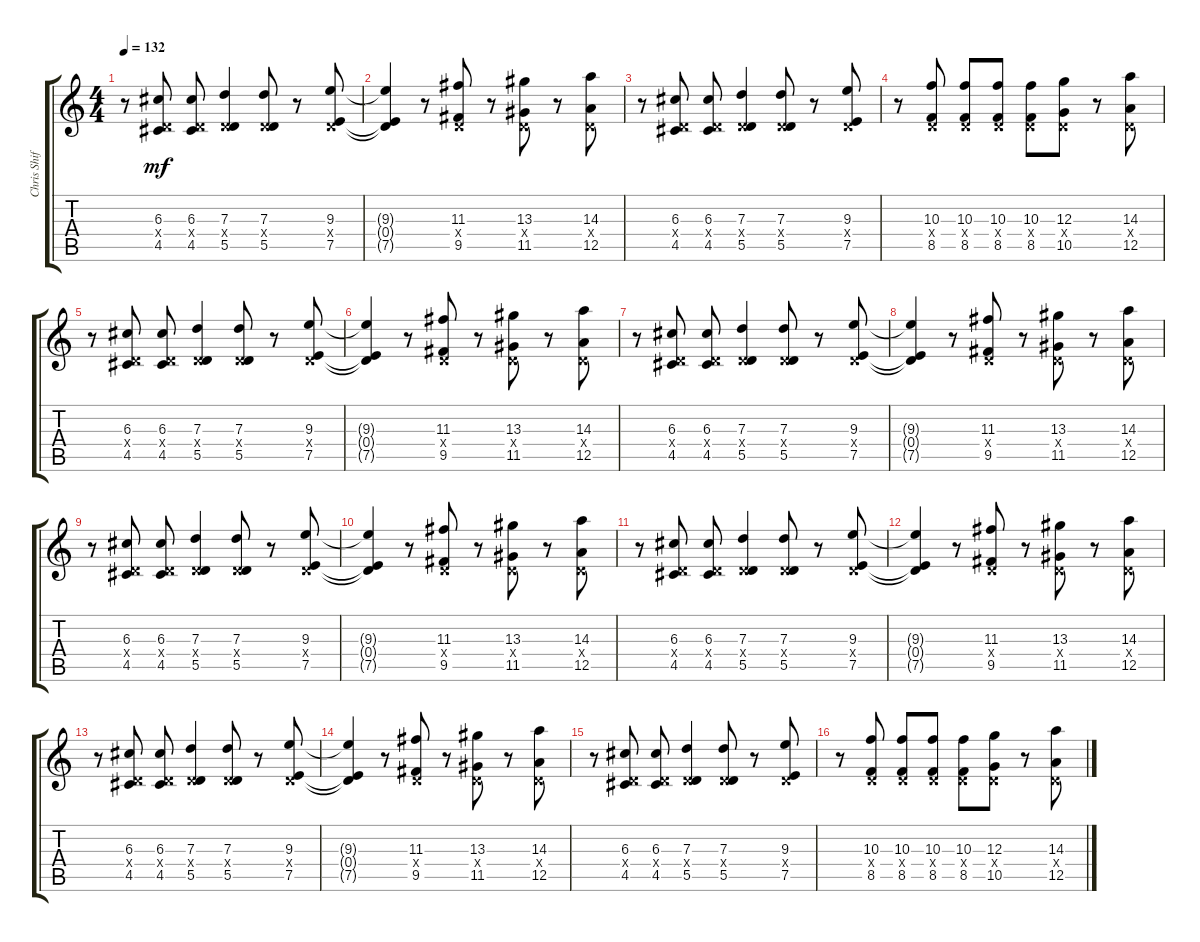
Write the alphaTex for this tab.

\track ("Chris Shiflett (Lead)" "Chris Shif") {instrument distortionguitar}
\staff {score tabs}
\tuning (E4 B3 G3 D3 A2 E2) {hide}
\ts (4 4)
\tempo 132
\clef g2
\ks c
r.8{dy mf} (6.3 0.4{x} 4.5).8 (6.3 0.4{x} 4.5).8 (7.3 0.4{x} 5.5).4 (7.3 0.4{x} 5.5).8 r.8 (9.3 0.4{x} 7.5).8 |
(9.3{t} 0.4{t} 7.5{t}).4 r.8 (11.3 0.4{x} 9.5).8 r.8 (13.3 0.4{x} 11.5).8 r.8 (14.3 0.4{x} 12.5).8 |
r.8 (6.3 0.4{x} 4.5).8 (6.3 0.4{x} 4.5).8 (7.3 0.4{x} 5.5).4 (7.3 0.4{x} 5.5).8 r.8 (9.3 0.4{x} 7.5).8 |
r.8 (10.3 0.4{x} 8.5).8 (10.3 0.4{x} 8.5).8 (10.3 0.4{x} 8.5).8 (10.3 0.4{x} 8.5).8 (12.3 0.4{x} 10.5).8 r.8 (14.3 0.4{x} 12.5).8 |
r.8 (6.3 0.4{x} 4.5).8 (6.3 0.4{x} 4.5).8 (7.3 0.4{x} 5.5).4 (7.3 0.4{x} 5.5).8 r.8 (9.3 0.4{x} 7.5).8 |
(9.3{t} 0.4{t} 7.5{t}).4 r.8 (11.3 0.4{x} 9.5).8 r.8 (13.3 0.4{x} 11.5).8 r.8 (14.3 0.4{x} 12.5).8 |
r.8 (6.3 0.4{x} 4.5).8 (6.3 0.4{x} 4.5).8 (7.3 0.4{x} 5.5).4 (7.3 0.4{x} 5.5).8 r.8 (9.3 0.4{x} 7.5).8 |
(9.3{t} 0.4{t} 7.5{t}).4 r.8 (11.3 0.4{x} 9.5).8 r.8 (13.3 0.4{x} 11.5).8 r.8 (14.3 0.4{x} 12.5).8 |
r.8 (6.3 0.4{x} 4.5).8 (6.3 0.4{x} 4.5).8 (7.3 0.4{x} 5.5).4 (7.3 0.4{x} 5.5).8 r.8 (9.3 0.4{x} 7.5).8 |
(9.3{t} 0.4{t} 7.5{t}).4 r.8 (11.3 0.4{x} 9.5).8 r.8 (13.3 0.4{x} 11.5).8 r.8 (14.3 0.4{x} 12.5).8 |
r.8 (6.3 0.4{x} 4.5).8 (6.3 0.4{x} 4.5).8 (7.3 0.4{x} 5.5).4 (7.3 0.4{x} 5.5).8 r.8 (9.3 0.4{x} 7.5).8 |
(9.3{t} 0.4{t} 7.5{t}).4 r.8 (11.3 0.4{x} 9.5).8 r.8 (13.3 0.4{x} 11.5).8 r.8 (14.3 0.4{x} 12.5).8 |
r.8 (6.3 0.4{x} 4.5).8 (6.3 0.4{x} 4.5).8 (7.3 0.4{x} 5.5).4 (7.3 0.4{x} 5.5).8 r.8 (9.3 0.4{x} 7.5).8 |
(9.3{t} 0.4{t} 7.5{t}).4 r.8 (11.3 0.4{x} 9.5).8 r.8 (13.3 0.4{x} 11.5).8 r.8 (14.3 0.4{x} 12.5).8 |
r.8 (6.3 0.4{x} 4.5).8 (6.3 0.4{x} 4.5).8 (7.3 0.4{x} 5.5).4 (7.3 0.4{x} 5.5).8 r.8 (9.3 0.4{x} 7.5).8 |
r.8 (10.3 0.4{x} 8.5).8 (10.3 0.4{x} 8.5).8 (10.3 0.4{x} 8.5).8 (10.3 0.4{x} 8.5).8 (12.3 0.4{x} 10.5).8 r.8 (14.3 0.4{x} 12.5).8
